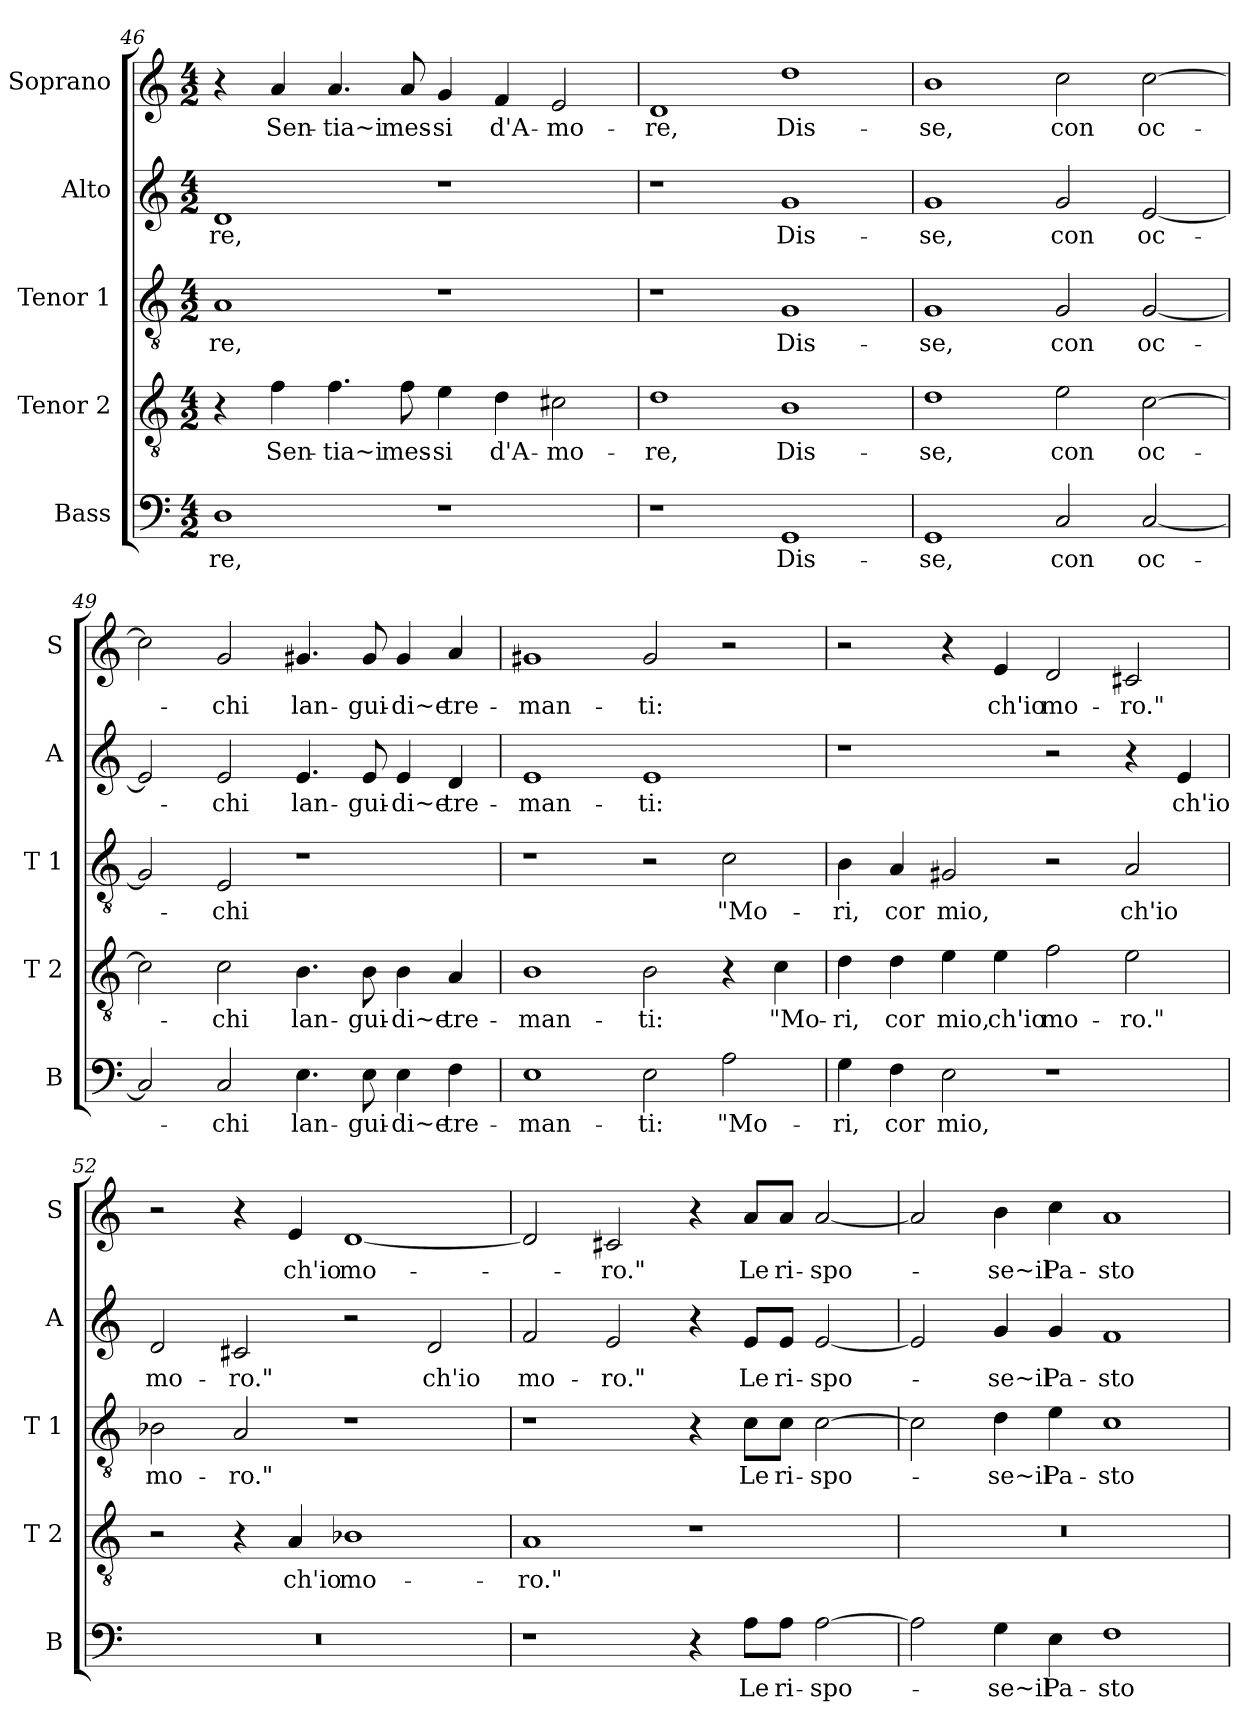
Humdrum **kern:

**kern	**text	**kern	**text	**kern	**text	**kern	**text	**kern	**text
*part5	*part5	*part4	*part4	*part3	*part3	*part2	*part2	*part1	*part1
*staff5	*staff5	*staff4	*staff4	*staff3	*staff3	*staff2	*staff2	*staff1	*staff1
*I"Bass	*	*I"Tenor 2	*	*I"Tenor 1	*	*I"Alto	*	*I"Soprano	*
*I'B	*	*I'T 2	*	*I'T 1	*	*I'A	*	*I'S	*
*clefF4	*	*clefGv2	*	*clefGv2	*	*clefG2	*	*clefG2	*
*k[]	*	*k[]	*	*k[]	*	*k[]	*	*k[]	*
*C:	*	*C:	*	*C:	*	*C:	*	*C:	*
*M4/2	*	*M4/2	*	*M4/2	*	*M4/2	*	*M4/2	*
=46	=46	=46	=46	=46	=46	=46	=46	=46	=46
1D	-re,	4r	.	1A	-re,	1d	-re,	4r	.
.	.	4f\	Sen-	.	.	.	.	4a/	Sen-
.	.	4.f\	-tia~i	.	.	.	.	4.a/	-tia~i
.	.	8f\	mes-	.	.	.	.	8a/	mes-
1r	.	4e\	-si	1r	.	1r	.	4g/	-si
.	.	4d\	d'A-	.	.	.	.	4f/	d'A-
.	.	2c#X\	-mo-	.	.	.	.	2e/	-mo-
=47	=47	=47	=47	=47	=47	=47	=47	=47	=47
1r	.	1d	-re,	1r	.	1r	.	1d	-re,
1GG	Dis-	1B	Dis-	1G	Dis-	1g	Dis-	1dd	Dis-
=48	=48	=48	=48	=48	=48	=48	=48	=48	=48
1GG	se,	1d	-se,	1G	se,	1g	se,	1b	-se,
2C/	con	2e\	con	2G/	con	2g/	con	2cc\	con
[2C/	oc-	[2c\	oc-	[2G/	oc-	[2e/	oc-	[2cc\	oc-
!!LO:PB:g=z
=49	=49	=49	=49	=49	=49	=49	=49	=49	=49
2C/]	.	2c\]	.	2G/]	.	2e/]	.	2cc\]	.
2C/	-chi	2c\	-chi	2E/	-chi	2e/	-chi	2g/	-chi
4.E\	lan-	4.B\	lan-	1r	.	4.e/	lan-	4.g#X/	lan-
8E\	-gui-	8B\	-gui-	.	.	8e/	-gui-	8g#/	-gui-
4E\	-di~e	4B\	-di~e	.	.	4e/	-di~e	4g#/	-di~e
4F\	tre-	4A/	tre-	.	.	4d/	tre-	4a/	tre-
=50	=50	=50	=50	=50	=50	=50	=50	=50	=50
1E	-man-	1B	-man-	1r	.	1e	-man-	1g#X	-man-
2E\	-ti:	2B\	-ti:	2r	.	1e	-ti:	2g#/	-ti:
2A\	"Mo-	4r	.	2c\	"Mo-	.	.	2r	.
.	.	4c\	"Mo-	.	.	.	.	.	.
=51	=51	=51	=51	=51	=51	=51	=51	=51	=51
4G\	-ri,	4d\	-ri,	4B\	-ri,	1r	.	2r	.
4F\	cor	4d\	cor	4A/	cor	.	.	.	.
2E\	mio,	4e\	mio,	2G#X/	mio,	.	.	4r	.
.	.	4e\	ch'io	.	.	.	.	4e/	ch'io
1r	.	2f\	mo-	2r	.	2r	.	2d/	mo-
.	.	2e\	-ro."	2A/	ch'io	4r	.	2c#X/	-ro."
.	.	.	.	.	.	4e/	ch'io	.	.
!!LO:LB:g=z
=52	=52	=52	=52	=52	=52	=52	=52	=52	=52
0r	.	2r	.	2B-X\	mo-	2d/	mo-	2r	.
.	.	4r	.	2A/	-ro."	2c#X/	-ro."	4r	.
.	.	4A/	ch'io	.	.	.	.	4e/	ch'io
.	.	1B-X	mo-	1r	.	2r	.	[1d	mo-
.	.	.	.	.	.	2d/	ch'io	.	.
=53	=53	=53	=53	=53	=53	=53	=53	=53	=53
1r	.	1A	-ro."	1r	.	2f/	mo-	2d/]	.
.	.	.	.	.	.	2e/	-ro."	2c#X/	-ro."
4r	.	1r	.	4r	.	4r	.	4r	.
8A\L	Le	.	.	8c\L	Le	8e/L	Le	8a/L	Le
8A\J	ri-	.	.	8c\J	ri-	8e/J	ri-	8a/J	ri-
[2A\	-spo-	.	.	[2c\	-spo-	[2e/	-spo-	[2a/	-spo-
=54	=54	=54	=54	=54	=54	=54	=54	=54	=54
2A\]	.	0r	.	2c\]	.	2e/]	.	2a/]	.
4G\	-se~il	.	.	4d\	-se~il	4g/	-se~il	4b\	-se~il
4E\	Pa-	.	.	4e\	Pa-	4g/	Pa-	4cc\	Pa-
1F	-sto-	.	.	1c	-sto-	1f	-sto-	1a	-sto-
=	=	=	=	=	=	=	=	=	=
*-	*-	*-	*-	*-	*-	*-	*-	*-	*-
